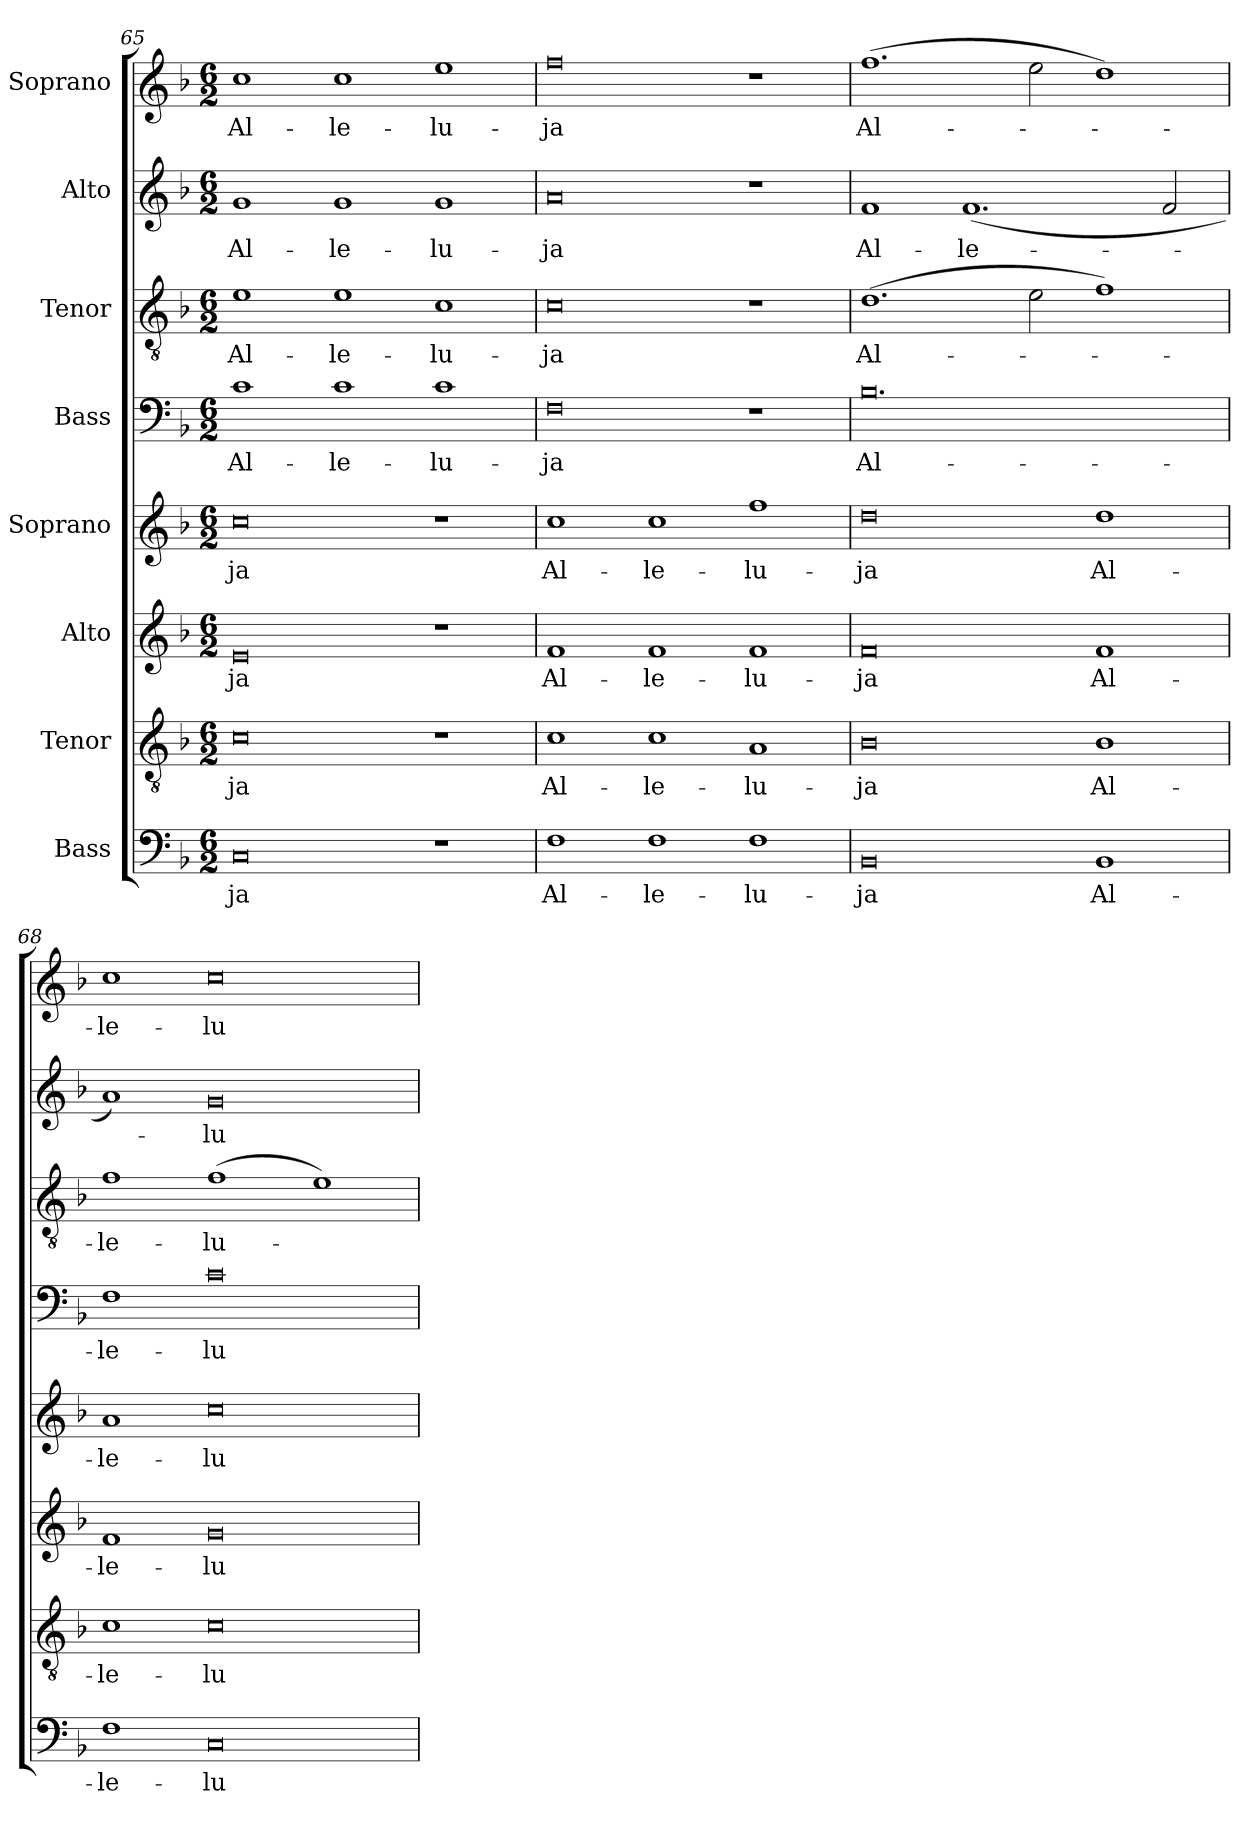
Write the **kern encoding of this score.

**kern	**text	**kern	**text	**kern	**text	**kern	**text	**kern	**text	**kern	**text	**kern	**text	**kern	**text
*part8	*part8	*part7	*part7	*part6	*part6	*part5	*part5	*part4	*part4	*part3	*part3	*part2	*part2	*part1	*part1
*staff8	*staff8	*staff7	*staff7	*staff6	*staff6	*staff5	*staff5	*staff4	*staff4	*staff3	*staff3	*staff2	*staff2	*staff1	*staff1
*I"Bass	*	*I"Tenor	*	*I"Alto	*	*I"Soprano	*	*I"Bass	*	*I"Tenor	*	*I"Alto	*	*I"Soprano	*
*clefF4	*	*clefGv2	*	*clefG2	*	*clefG2	*	*clefF4	*	*clefGv2	*	*clefG2	*	*clefG2	*
*k[b-]	*	*k[b-]	*	*k[b-]	*	*k[b-]	*	*k[b-]	*	*k[b-]	*	*k[b-]	*	*k[b-]	*
*F:	*	*F:	*	*F:	*	*F:	*	*F:	*	*F:	*	*F:	*	*F:	*
*M6/2	*	*M6/2	*	*M6/2	*	*M6/2	*	*M6/2	*	*M6/2	*	*M6/2	*	*M6/2	*
=65	=65	=65	=65	=65	=65	=65	=65	=65	=65	=65	=65	=65	=65	=65	=65
0C	-ja	0c	-ja	0e	-ja	0cc	-ja	1c	Al-	1e	Al-	1g	Al-	1cc	Al-
.	.	.	.	.	.	.	.	1c	-le-	1e	-le-	1g	-le-	1cc	-le-
1r	.	1r	.	1r	.	1r	.	1c	-lu-	1c	-lu-	1g	-lu-	1ee	-lu-
=66	=66	=66	=66	=66	=66	=66	=66	=66	=66	=66	=66	=66	=66	=66	=66
1F	Al-	1c	Al-	1f	Al-	1cc	Al-	0F	-ja	0c	-ja	0a	-ja	0ff	-ja
1F	-le-	1c	-le-	1f	-le-	1cc	-le-	.	.	.	.	.	.	.	.
1F	-lu-	1A	-lu-	1f	-lu-	1ff	-lu-	1r	.	1r	.	1r	.	1r	.
=67	=67	=67	=67	=67	=67	=67	=67	=67	=67	=67	=67	=67	=67	=67	=67
0BB-	ja	0B-	ja	0f	ja	0dd	-ja	0.B-	Al-	(1.d	Al-	1f	Al-	(1.ff	Al-
.	.	.	.	.	.	.	.	.	.	.	.	(1.f	-le-	.	.
.	.	.	.	.	.	.	.	.	.	2e\	.	.	.	2ee\	.
1BB-	Al-	1B-	Al-	1f	Al-	1dd	Al-	.	.	1f)	.	.	.	1dd)	.
.	.	.	.	.	.	.	.	.	.	.	.	2f/	.	.	.
=68	=68	=68	=68	=68	=68	=68	=68	=68	=68	=68	=68	=68	=68	=68	=68
1F	-le-	1c	-le-	1f	-le-	1a	-le-	1F	-le-	1f	-le-	1a)	.	1cc	-le-
0C	-lu-	0c	-lu-	0g	-lu-	0cc	-lu-	0c	-lu-	(1f	-lu-	0g	-lu-	0cc	-lu-
.	.	.	.	.	.	.	.	.	.	1e)	.	.	.	.	.
=	=	=	=	=	=	=	=	=	=	=	=	=	=	=	=
*-	*-	*-	*-	*-	*-	*-	*-	*-	*-	*-	*-	*-	*-	*-	*-
